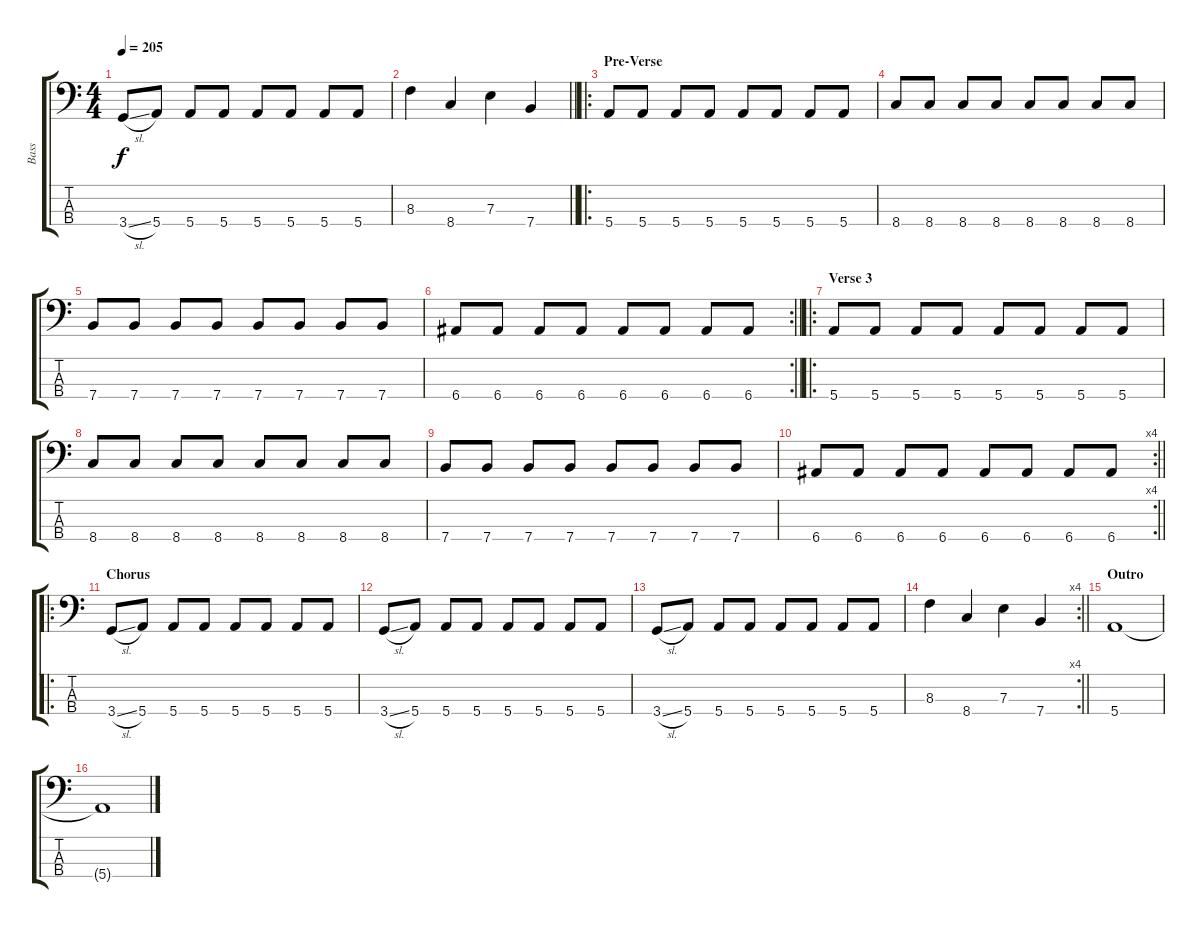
\track ("Bass" "Bass") {instrument electricbassfinger}
\staff {score tabs}
\tuning (G2 D2 A1 E1) {hide}
\ts (4 4)
\tempo 205
\clef f4
\ks c
3.4{sl}.8{dy f} 5.4.8 5.4.8 5.4.8 5.4.8 5.4.8 5.4.8 5.4.8 |
\barLineRight lightlight
8.3.4 8.4.4 7.3.4 7.4.4 |
\ro
\section ("" "Pre-Verse")
5.4.8 5.4.8 5.4.8 5.4.8 5.4.8 5.4.8 5.4.8 5.4.8 |
8.4.8 8.4.8 8.4.8 8.4.8 8.4.8 8.4.8 8.4.8 8.4.8 |
7.4.8 7.4.8 7.4.8 7.4.8 7.4.8 7.4.8 7.4.8 7.4.8 |
\rc 2
\barLineRight lightlight
6.4.8 6.4.8 6.4.8 6.4.8 6.4.8 6.4.8 6.4.8 6.4.8 |
\ro
\section ("" "Verse 3")
5.4.8 5.4.8 5.4.8 5.4.8 5.4.8 5.4.8 5.4.8 5.4.8 |
8.4.8 8.4.8 8.4.8 8.4.8 8.4.8 8.4.8 8.4.8 8.4.8 |
7.4.8 7.4.8 7.4.8 7.4.8 7.4.8 7.4.8 7.4.8 7.4.8 |
\rc 4
\barLineRight lightlight
6.4.8 6.4.8 6.4.8 6.4.8 6.4.8 6.4.8 6.4.8 6.4.8 |
\ro
\section ("" "Chorus")
3.4{sl}.8 5.4.8 5.4.8 5.4.8 5.4.8 5.4.8 5.4.8 5.4.8 |
3.4{sl}.8 5.4.8 5.4.8 5.4.8 5.4.8 5.4.8 5.4.8 5.4.8 |
3.4{sl}.8 5.4.8 5.4.8 5.4.8 5.4.8 5.4.8 5.4.8 5.4.8 |
\rc 4
\barLineRight lightlight
8.3.4 8.4.4 7.3.4 7.4.4 |
\section ("" "Outro")
5.4.1 |
5.4{t}.1
